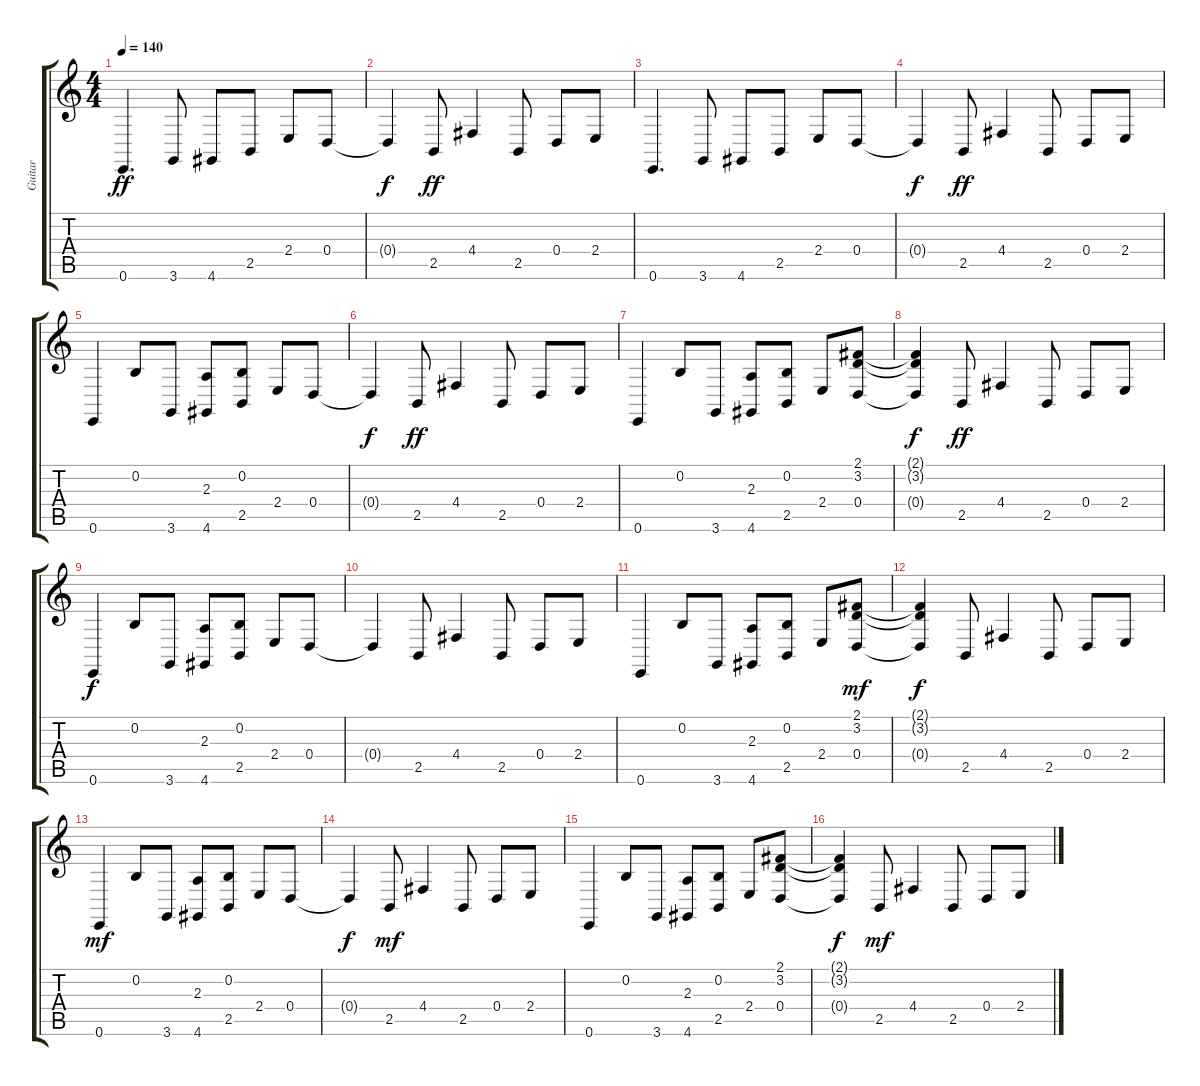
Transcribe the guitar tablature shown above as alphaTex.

\track ("Guitar" "Guitar") {instrument clavinet}
\staff {score tabs}
\tuning (E4 B3 G3 D3 A2 E2) {hide}
\ts (4 4)
\tempo 140
\clef g2
\ks c
0.6.4{d dy ff} 3.6.8 4.6.8 2.5.8 2.4.8 0.4.8 |
0.4{t}.4{dy f} 2.5.8{dy ff} 4.4.4 2.5.8 0.4.8 2.4.8 |
0.6.4{d} 3.6.8 4.6.8 2.5.8 2.4.8 0.4.8 |
0.4{t}.4{dy f} 2.5.8{dy ff} 4.4.4 2.5.8 0.4.8 2.4.8 |
0.6.4 0.2.8 3.6.8 (2.3 4.6).8 (0.2 2.5).8 2.4.8 0.4.8 |
0.4{t}.4{dy f} 2.5.8{dy ff} 4.4.4 2.5.8 0.4.8 2.4.8 |
0.6.4 0.2.8 3.6.8 (2.3 4.6).8 (0.2 2.5).8 2.4.8 (2.1 3.2 0.4).8 |
(2.1{t} 3.2{t} 0.4{t}).4{dy f} 2.5.8{dy ff} 4.4.4 2.5.8 0.4.8 2.4.8 |
0.6.4{dy f} 0.2.8 3.6.8 (2.3 4.6).8 (0.2 2.5).8 2.4.8 0.4.8 |
0.4{t}.4 2.5.8 4.4.4 2.5.8 0.4.8 2.4.8 |
0.6.4 0.2.8 3.6.8 (2.3 4.6).8 (0.2 2.5).8 2.4.8 (2.1 3.2 0.4).8{dy mf} |
(2.1{t} 3.2{t} 0.4{t}).4{dy f} 2.5.8 4.4.4 2.5.8 0.4.8 2.4.8 |
0.6.4{dy mf} 0.2.8 3.6.8 (2.3 4.6).8 (0.2 2.5).8 2.4.8 0.4.8 |
0.4{t}.4{dy f} 2.5.8{dy mf} 4.4.4 2.5.8 0.4.8 2.4.8 |
0.6.4 0.2.8 3.6.8 (2.3 4.6).8 (0.2 2.5).8 2.4.8 (2.1 3.2 0.4).8 |
(2.1{t} 3.2{t} 0.4{t}).4{dy f} 2.5.8{dy mf} 4.4.4 2.5.8 0.4.8 2.4.8
